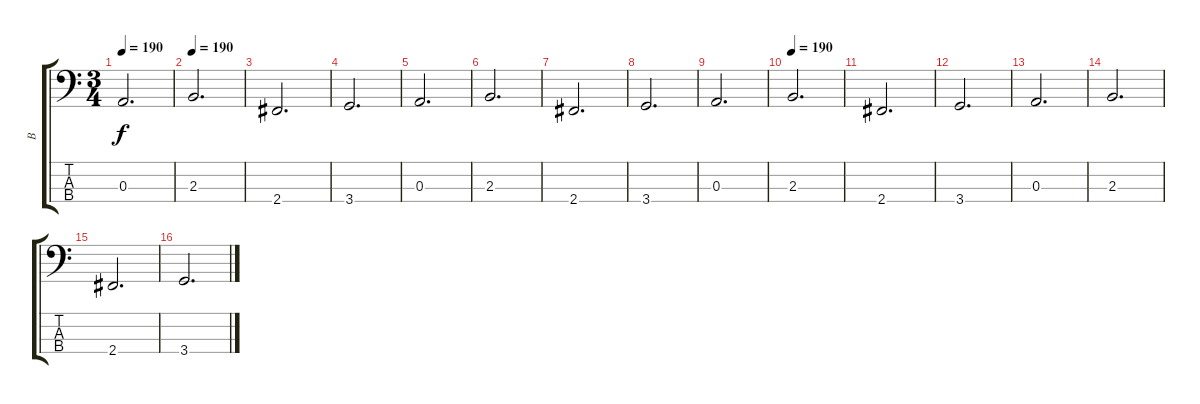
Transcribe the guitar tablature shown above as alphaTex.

\track ("B" "B") {instrument electricbassfinger}
\staff {score tabs}
\tuning (G2 D2 A1 E1) {hide}
\ts (3 4)
\tempo 190
\clef f4
\ks c
0.3.2{d dy f} |
\tempo 190
2.3.2{d} |
2.4.2{d} |
3.4.2{d} |
0.3.2{d} |
2.3.2{d} |
2.4.2{d} |
3.4.2{d} |
0.3.2{d} |
\tempo 190
2.3.2{d} |
2.4.2{d} |
3.4.2{d} |
0.3.2{d} |
2.3.2{d} |
2.4.2{d} |
3.4.2{d}
